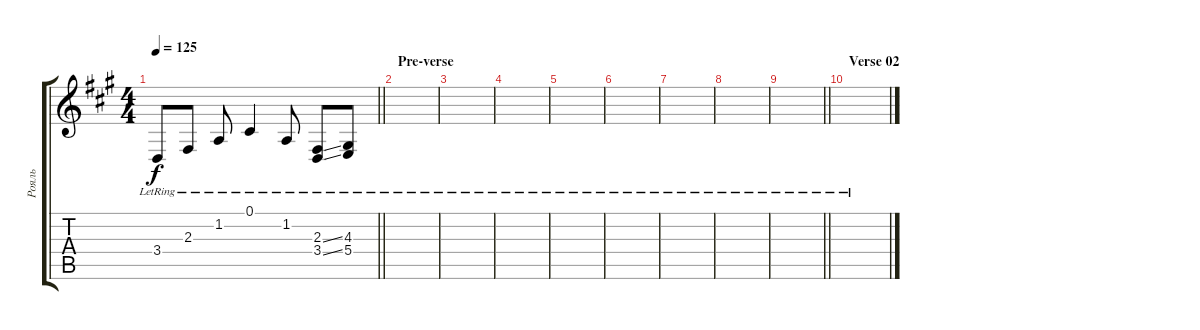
\track ("Рояль" "Рояль") {instrument acousticgrandpiano}
\staff {score tabs}
\tuning (Db4 Ab3 E3 B2 Gb2 B1) {hide}
\ts (4 4)
\tempo 125
\clef g2
\barLineRight lightlight
\ks f#minor
3.4{lr}.8{dy f} 2.3{lr}.8 1.2{lr}.8 0.1{lr}.4 1.2{lr}.8 (2.3{ss lr} 3.4{ss lr}).8 (4.3{lr} 5.4{lr}).8 |
\section ("" "Pre-verse")
|
|
|
|
|
|
|
\barLineRight lightlight
|
\section ("" "Verse 02")
